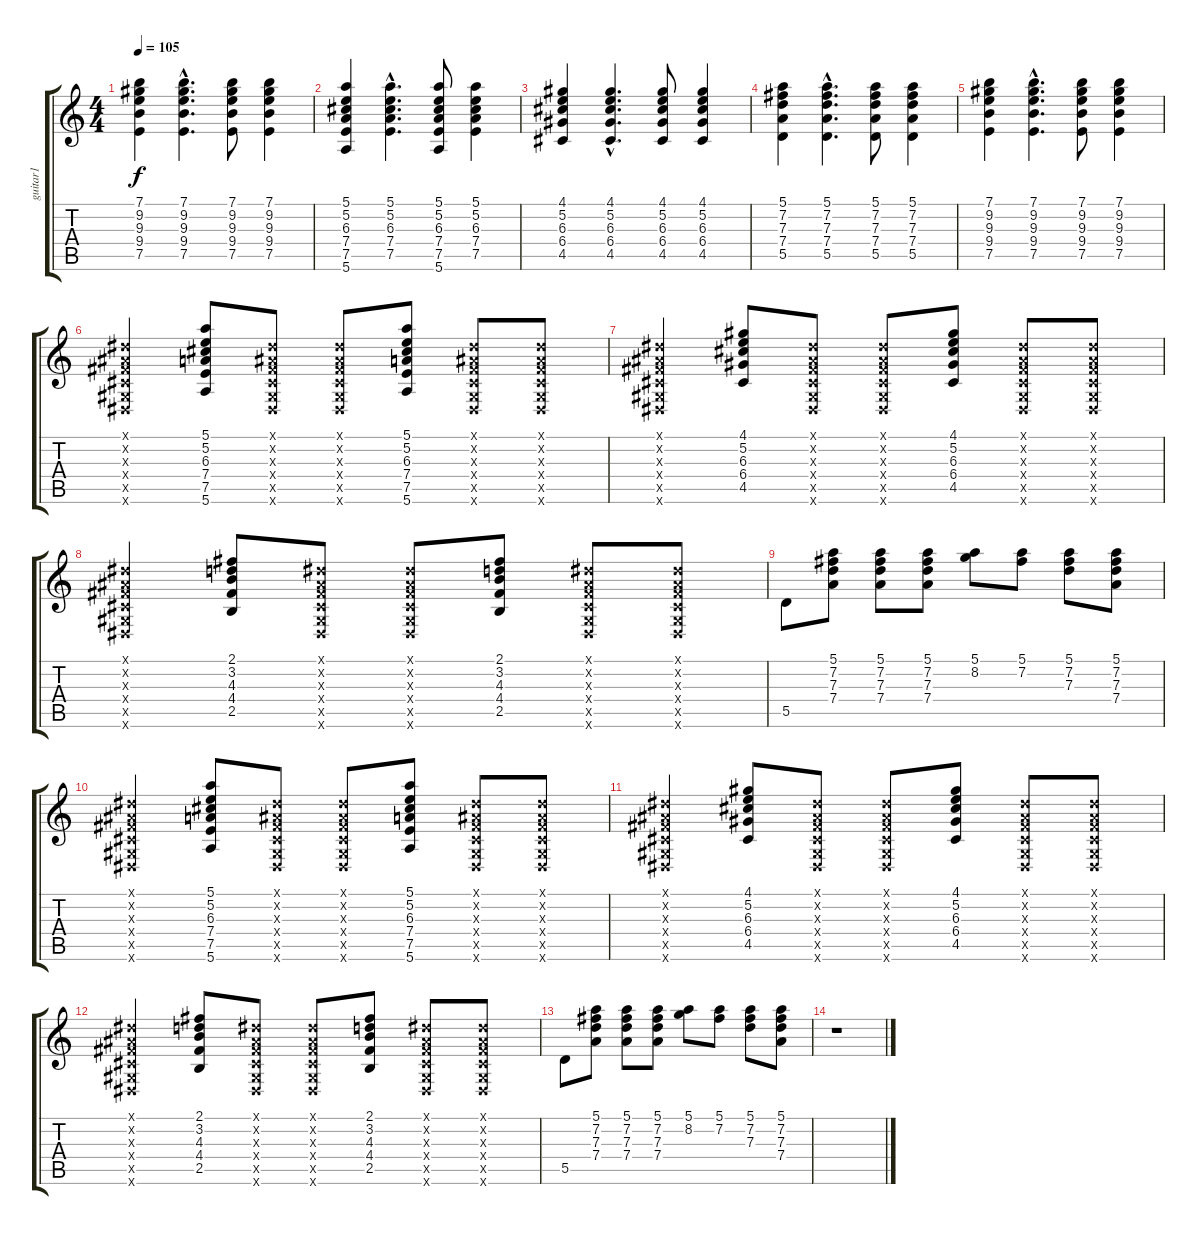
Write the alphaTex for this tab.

\track ("guitar1" "guitar1") {instrument distortionguitar}
\staff {score tabs}
\tuning (E4 B3 G3 D3 A2 E2) {hide}
\ts (4 4)
\tempo 105
\clef g2
\ks c
(7.1 9.2 9.3 9.4 7.5).4{dy f} (7.1{hac} 9.2{hac} 9.3{hac} 9.4{hac} 7.5{hac}).4{d} (7.1 9.2 9.3 9.4 7.5).8 (7.1 9.2 9.3 9.4 7.5).4 |
(5.1 5.2 6.3 7.4 7.5 5.6).4 (5.1{hac} 5.2{hac} 6.3{hac} 7.4{hac} 7.5{hac}).4{d} (5.1 5.2 6.3 7.4 7.5 5.6).8 (5.1 5.2 6.3 7.4 7.5).4 |
(4.1 5.2 6.3 6.4 4.5).4 (4.1{hac} 5.2{hac} 6.3{hac} 6.4{hac} 4.5{hac}).4{d} (4.1 5.2 6.3 6.4 4.5).8 (4.1 5.2 6.3 6.4 4.5).4 |
(5.1 7.2 7.3 7.4 5.5).4 (5.1{hac} 7.2{hac} 7.3{hac} 7.4{hac} 5.5{hac}).4{d} (5.1 7.2 7.3 7.4 5.5).8 (5.1 7.2 7.3 7.4 5.5).4 |
(7.1 9.2 9.3 9.4 7.5).4 (7.1{hac} 9.2{hac} 9.3{hac} 9.4{hac} 7.5{hac}).4{d} (7.1 9.2 9.3 9.4 7.5).8 (7.1 9.2 9.3 9.4 7.5).4 |
(-1.1{x} -1.2{x} -1.3{x} -1.4{x} -1.5{x} -1.6{x}).4 (5.1 5.2 6.3 7.4 7.5 5.6).8 (-1.1{x} -1.2{x} -1.3{x} -1.4{x} -1.5{x} -1.6{x}).8 (-1.1{x} -1.2{x} -1.3{x} -1.4{x} -1.5{x} -1.6{x}).8 (5.1 5.2 6.3 7.4 7.5 5.6).8 (-1.1{x} -1.2{x} -1.3{x} -1.4{x} -1.5{x} -1.6{x}).8 (-1.1{x} -1.2{x} -1.3{x} -1.4{x} -1.5{x} -1.6{x}).8 |
(-1.1{x} -1.2{x} -1.3{x} -1.4{x} -1.5{x} -1.6{x}).4 (4.1 5.2 6.3 6.4 4.5).8 (-1.1{x} -1.2{x} -1.3{x} -1.4{x} -1.5{x} -1.6{x}).8 (-1.1{x} -1.2{x} -1.3{x} -1.4{x} -1.5{x} -1.6{x}).8 (4.1 5.2 6.3 6.4 4.5).8 (-1.1{x} -1.2{x} -1.3{x} -1.4{x} -1.5{x} -1.6{x}).8 (-1.1{x} -1.2{x} -1.3{x} -1.4{x} -1.5{x} -1.6{x}).8 |
(-1.1{x} -1.2{x} -1.3{x} -1.4{x} -1.5{x} -1.6{x}).4 (2.1 3.2 4.3 4.4 2.5).8 (-1.1{x} -1.2{x} -1.3{x} -1.4{x} -1.5{x} -1.6{x}).8 (-1.1{x} -1.2{x} -1.3{x} -1.4{x} -1.5{x} -1.6{x}).8 (2.1 3.2 4.3 4.4 2.5).8 (-1.1{x} -1.2{x} -1.3{x} -1.4{x} -1.5{x} -1.6{x}).8 (-1.1{x} -1.2{x} -1.3{x} -1.4{x} -1.5{x} -1.6{x}).8 |
5.5.8 (5.1 7.2 7.3 7.4).8 (5.1 7.2 7.3 7.4).8 (5.1 7.2 7.3 7.4).8 (5.1 8.2).8 (5.1 7.2).8 (5.1 7.2 7.3).8 (5.1 7.2 7.3 7.4).8 |
(-1.1{x} -1.2{x} -1.3{x} -1.4{x} -1.5{x} -1.6{x}).4 (5.1 5.2 6.3 7.4 7.5 5.6).8 (-1.1{x} -1.2{x} -1.3{x} -1.4{x} -1.5{x} -1.6{x}).8 (-1.1{x} -1.2{x} -1.3{x} -1.4{x} -1.5{x} -1.6{x}).8 (5.1 5.2 6.3 7.4 7.5 5.6).8 (-1.1{x} -1.2{x} -1.3{x} -1.4{x} -1.5{x} -1.6{x}).8 (-1.1{x} -1.2{x} -1.3{x} -1.4{x} -1.5{x} -1.6{x}).8 |
(-1.1{x} -1.2{x} -1.3{x} -1.4{x} -1.5{x} -1.6{x}).4 (4.1 5.2 6.3 6.4 4.5).8 (-1.1{x} -1.2{x} -1.3{x} -1.4{x} -1.5{x} -1.6{x}).8 (-1.1{x} -1.2{x} -1.3{x} -1.4{x} -1.5{x} -1.6{x}).8 (4.1 5.2 6.3 6.4 4.5).8 (-1.1{x} -1.2{x} -1.3{x} -1.4{x} -1.5{x} -1.6{x}).8 (-1.1{x} -1.2{x} -1.3{x} -1.4{x} -1.5{x} -1.6{x}).8 |
(-1.1{x} -1.2{x} -1.3{x} -1.4{x} -1.5{x} -1.6{x}).4 (2.1 3.2 4.3 4.4 2.5).8 (-1.1{x} -1.2{x} -1.3{x} -1.4{x} -1.5{x} -1.6{x}).8 (-1.1{x} -1.2{x} -1.3{x} -1.4{x} -1.5{x} -1.6{x}).8 (2.1 3.2 4.3 4.4 2.5).8 (-1.1{x} -1.2{x} -1.3{x} -1.4{x} -1.5{x} -1.6{x}).8 (-1.1{x} -1.2{x} -1.3{x} -1.4{x} -1.5{x} -1.6{x}).8 |
5.5.8 (5.1 7.2 7.3 7.4).8 (5.1 7.2 7.3 7.4).8 (5.1 7.2 7.3 7.4).8 (5.1 8.2).8 (5.1 7.2).8 (5.1 7.2 7.3).8 (5.1 7.2 7.3 7.4).8 |
r.1
